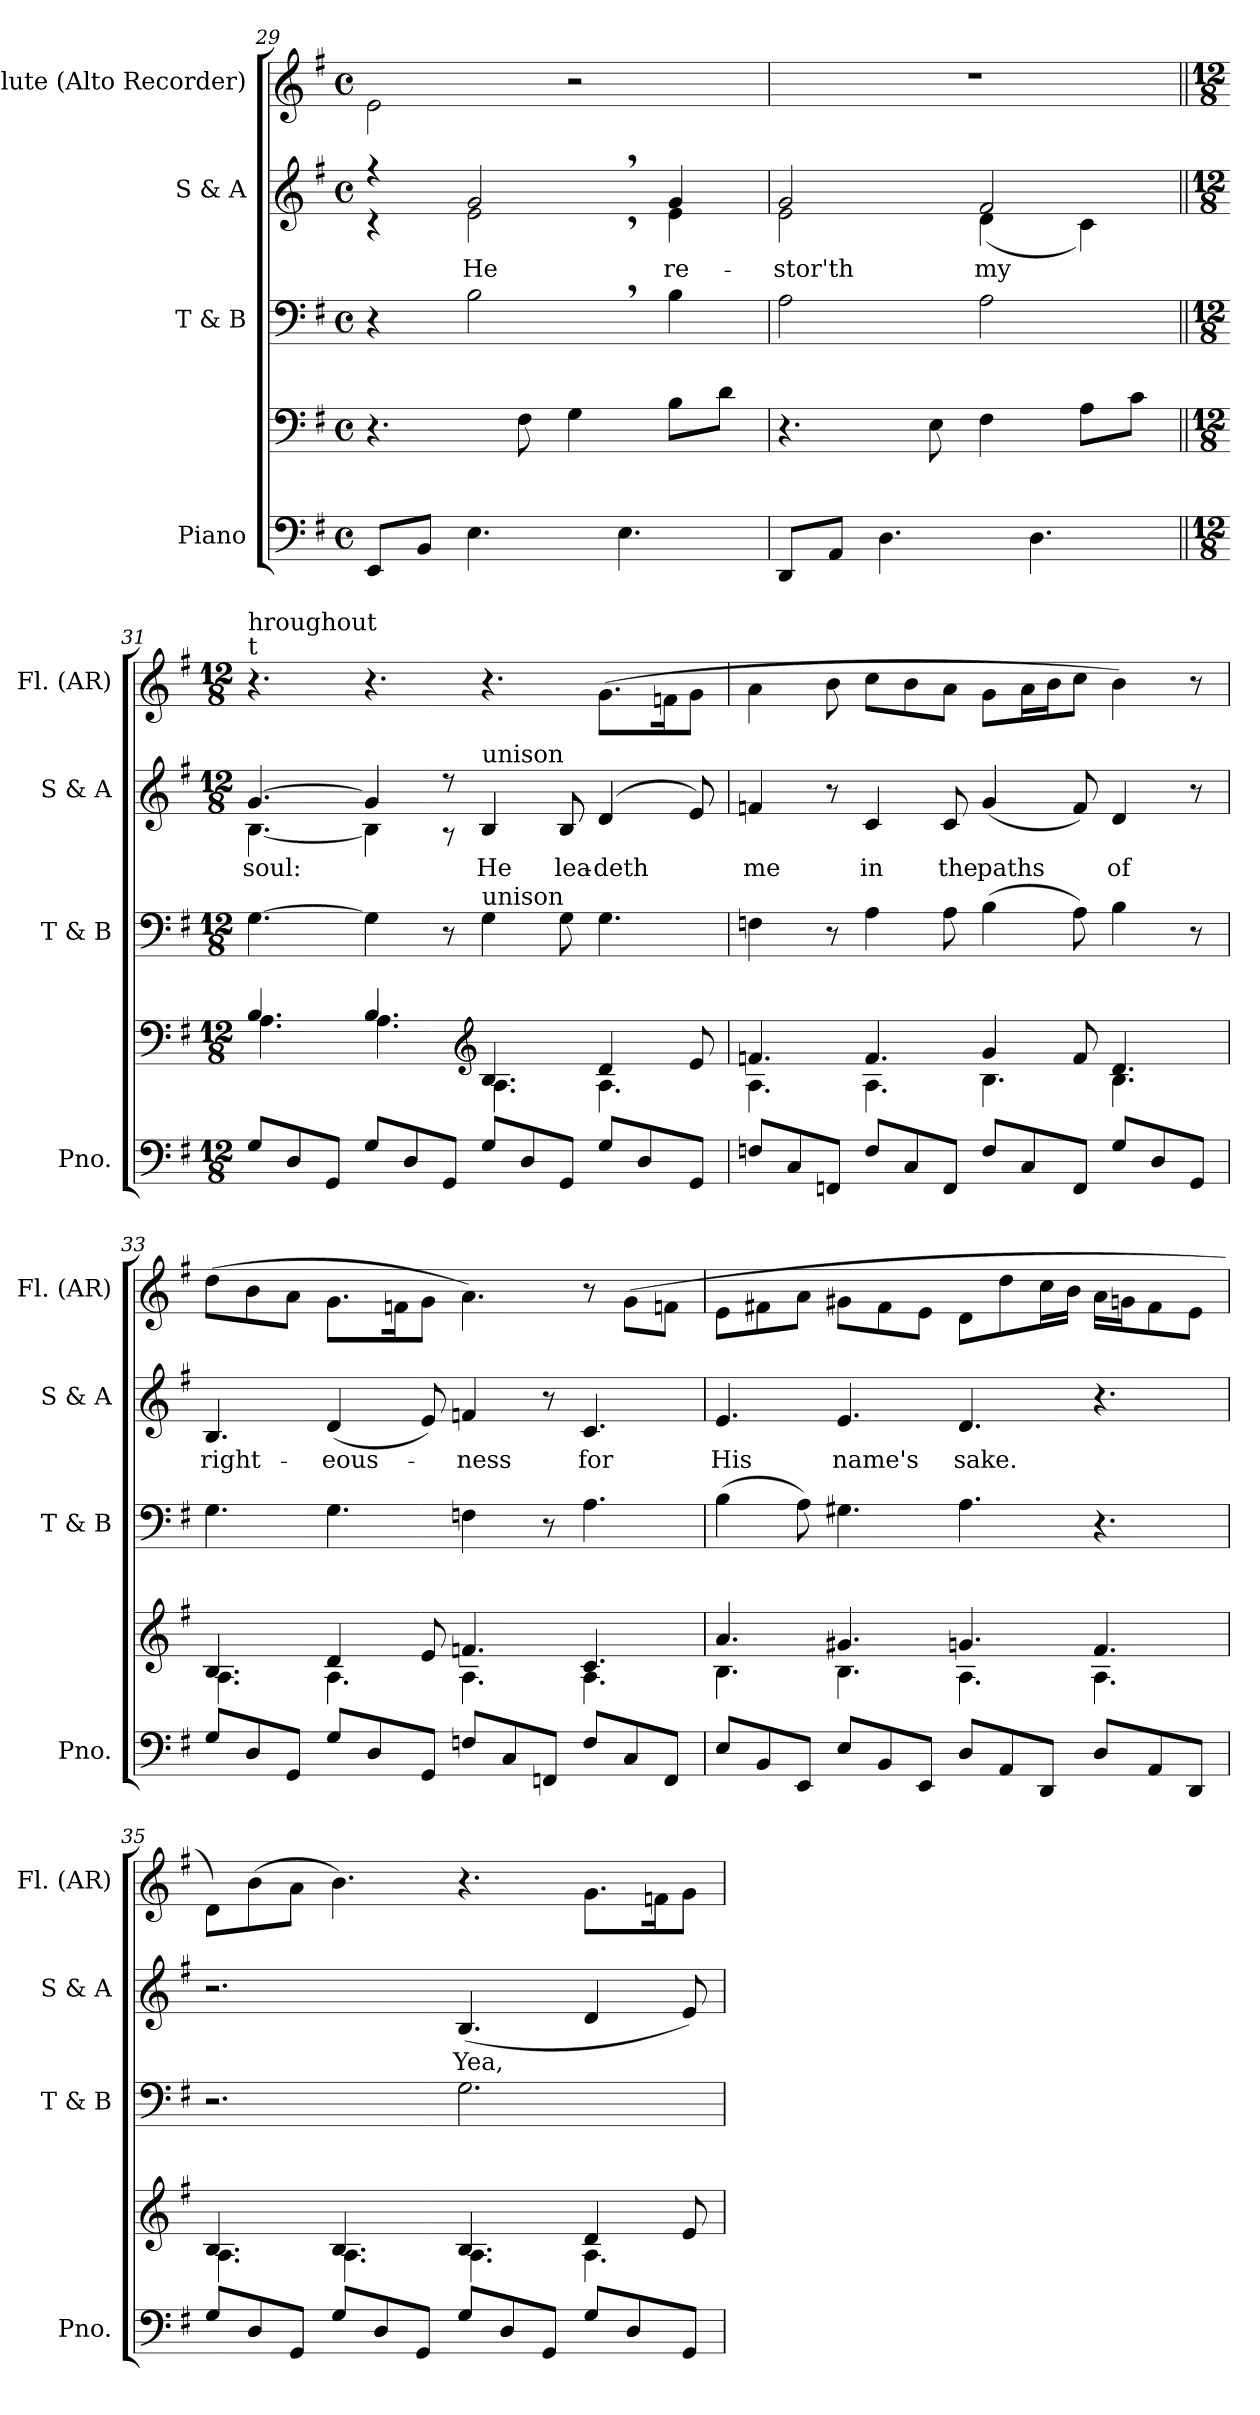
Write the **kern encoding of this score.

**kern	**kern	**kern	**kern	**text	**kern
*part4	*part4	*part3	*part2	*part2	*part1
*staff5	*staff4	*staff3	*staff2	*staff2	*staff1
*I"Piano	*	*I"T & B	*I"S & A	*	*I"Flute (Alto  Recorder)
*I'Pno.	*	*I'T & B	*I'S & A	*	*I'Fl. (AR)
*clefF4	*clefF4	*clefF4	*clefG2	*	*clefG2
*	*	*	*	*	*ITrd-7c-12
*k[f#]	*k[f#]	*k[f#]	*k[f#]	*	*k[f#]
*e:	*e:	*e:	*e:	*	*e:
*M4/4	*M4/4	*M4/4	*M4/4	*	*M4/4
*met(c)	*met(c)	*met(c)	*met(c)	*	*met(c)
=29	=29	=29	=29	=29	=29
*	*	*	*^	*	*
8EE/L	4.r	4r	4r	4r	.	2ee\
8BB/J	.	.	.	.	.	.
!	!	!	!	!	!LO:LY:b	!
4.E\	.	2B,>\	2g,>/	2e,>\	He	.
.	8F#\	.	.	.	.	.
.	4G\	.	.	.	.	2r
4.E\	.	.	.	.	.	.
!	!	!	!	!	!LO:LY:b	!
.	8B\L	4B\	4g/	4e\	re-	.
.	8d\J	.	.	.	.	.
=30	=30	=30	=30	=30	=30	=30
!	!	!	!	!	!LO:LY:b	!
8DD/L	4.r	2A\	2g/	2e\	-stor'th	1r
8AA/J	.	.	.	.	.	.
4.D\	.	.	.	.	.	.
.	8E\	.	.	.	.	.
!	!	!	!	!	!LO:LY:b	!
.	4F#\	2A\	2f#/	(<4d\	my	.
4.D\	.	.	.	.	.	.
.	8A\L	.	.	4c\)	.	.
.	8c\J	.	.	.	.	.
!!LO:PB:g=z
=31||	=31||	=31||	=31||	=31||	=31||	=31||
*M12/8	*M12/8	*M12/8	*M12/8	*	*	*M12/8
*	*^	*	*	*	*	*
!	!	!	!	!	!	!	!LO:TX:a:t=t
!	!	!	!	!	!	!	!LO:TX:a:t=hroughout
!	!	!	!	!	!	!LO:LY:b	!
8G/L	4.B/	4.A\	[4.G\	[>4.g/	[<4.B\	soul:	4.r
8D/	.	.	.	.	.	.	.
8GG/J	.	.	.	.	.	.	.
8G/L	4.B/	4.A\	4G\]	4g/]	4B\]	.	4.r
8D/	.	.	.	.	.	.	.
8GG/J	.	.	8r	8r	8r	.	.
*	*clefG2	*	*	*	*	*	*
!	!	!	!	!LO:TX:a:t=unison	!	!	!
!	!	!	!LO:TX:a:t=unison	!	!	!	!
!	!	!	!	!	!	!LO:LY:b	!
8G/L	4.B/	4.A\	4G\	4B/	4B/	He	4.r
8D/	.	.	.	.	.	.	.
!	!	!	!	!	!	!LO:LY:b	!
8GG/J	.	.	8G\	8B/	8B/	lea-	.
!	!	!	!	!	!	!LO:LY:b	!
8G/L	4d/	4.A\	4.G\	(>4d/	4d/	-deth	(>8.gg\L
8D/	.	.	.	.	.	.	.
.	.	.	.	.	.	.	16ffn\k
8GG/J	8e/	.	.	8e/)	8e/	.	8gg\J
=32	=32	=32	=32	=32	=32	=32	=32
!	!	!	!	!	!	!LO:LY:b	!
*	*	*	*	*v	*v	*	*
8Fn/L	4.fn/	4.A\	4Fn\	4fn/	me	4aa\
8C/	.	.	.	.	.	.
8FFn/J	.	.	8r	8r	.	8bb\
!	!	!	!	!	!LO:LY:b	!
8F/L	4.f/	4.A\	4A\	4c/	in	8ccc\L
8C/	.	.	.	.	.	8bb\
!	!	!	!	!	!LO:LY:b	!
8FF/J	.	.	8A\	8c/	the	8aa\J
!	!	!	!	!	!LO:LY:b	!
8F/L	4g/	4.B\	(>4B\	(<4g/	paths	8gg\L
8C/	.	.	.	.	.	16aa\L
.	.	.	.	.	.	16bb\J
8FF/J	8f/	.	8A\)	8f/)	.	8ccc\J
!	!	!	!	!	!LO:LY:b	!
8G/L	4.d/	4.B\	4B\	4d/	of	4bb\)
8D/	.	.	.	.	.	.
8GG/J	.	.	8r	8r	.	8r
=33	=33	=33	=33	=33	=33	=33
!	!	!	!	!	!LO:LY:b	!
8G/L	4.B/	4.A\	4.G\	4.B/	right-	(<8ddd\L
8D/	.	.	.	.	.	8bb\
8GG/J	.	.	.	.	.	8aa\J
!	!	!	!	!	!LO:LY:b	!
8G/L	4d/	4.A\	4.G\	(<4d/	-eous-	8.gg\L
8D/	.	.	.	.	.	.
.	.	.	.	.	.	16ffn\k
8GG/J	8e/	.	.	8e/)	.	8gg\J
!	!	!	!	!	!LO:LY:b	!
8Fn/L	4.fn/	4.A\	4Fn\	4fn/	-ness	4.aa\)
8C/	.	.	.	.	.	.
8FFn/J	.	.	8r	8r	.	.
!	!	!	!	!	!LO:LY:b	!
8F/L	4.c/	4.A\	4.A\	4.c/	for	8r
8C/	.	.	.	.	.	(>8gg\L
8FF/J	.	.	.	.	.	8ffn\J
!!LO:LB:g=z
=34	=34	=34	=34	=34	=34	=34
!	!	!	!	!	!LO:LY:b	!
8E/L	4.a/	4.B\	(>4B\	4.e/	His	8ee\L
8BB/	.	.	.	.	.	8ff#X\
8EE/J	.	.	8A\)	.	.	8aa\J
!	!	!	!	!	!LO:LY:b	!
8E/L	4.g#X/	4.B\	4.G#X\	4.e/	name's	8gg#X\L
8BB/	.	.	.	.	.	8ff#\
8EE/J	.	.	.	.	.	8ee\J
!	!	!	!	!	!LO:LY:b	!
8D/L	4.gn/	4.A\	4.A\	4.d/	sake.	8dd\L
8AA/	.	.	.	.	.	8ddd\
8DD/J	.	.	.	.	.	16ccc\L
.	.	.	.	.	.	16bb\JJ
8D/L	4.f#/	4.A\	4.r	4.r	.	16aa\LL
.	.	.	.	.	.	16ggn\J
8AA/	.	.	.	.	.	8ff#\
8DD/J	.	.	.	.	.	8ee\J
=35	=35	=35	=35	=35	=35	=35
8G/L	4.B/	4.A\	2.r	2.r	.	8dd\L)
8D/	.	.	.	.	.	(>8bb\
8GG/J	.	.	.	.	.	8aa\J
8G/L	4.B/	4.A\	.	.	.	4.bb\)
8D/	.	.	.	.	.	.
8GG/J	.	.	.	.	.	.
!	!	!	!	!	!LO:LY:b	!
8G/L	4.B/	4.A\	2.G\	(<4.B/	Yea,	4.r
8D/	.	.	.	.	.	.
8GG/J	.	.	.	.	.	.
8G/L	4d/	4.A\	.	4d/	.	8.gg\L
8D/	.	.	.	.	.	.
.	.	.	.	.	.	16ffn\k
8GG/J	8e/	.	.	8e/)	.	8gg\J
*	*v	*v	*	*	*	*
=	=	=	=	=	=
*-	*-	*-	*-	*-	*-
